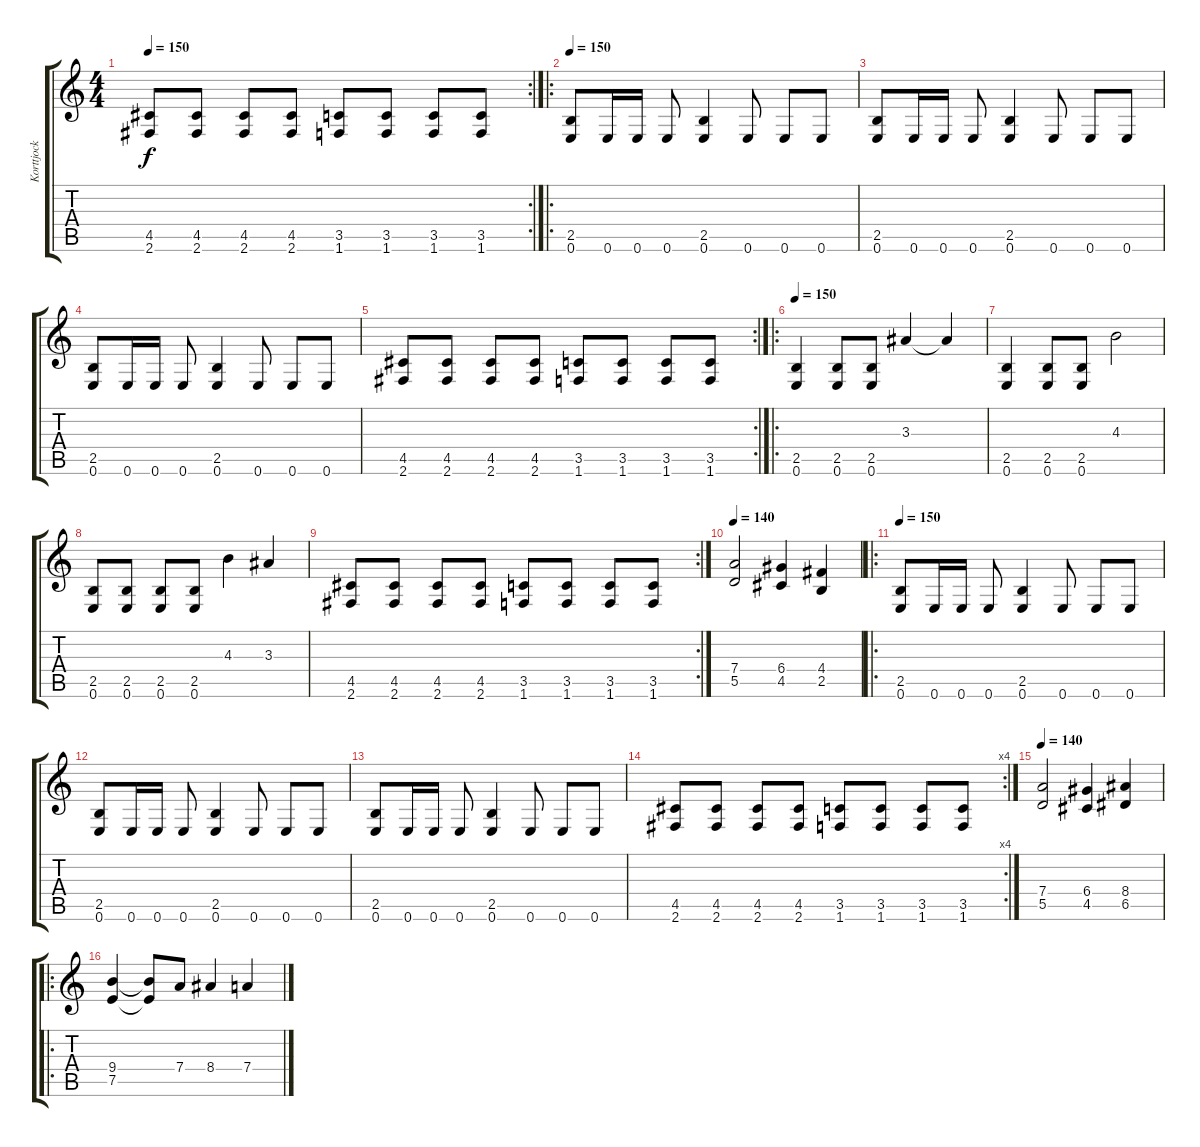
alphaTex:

\track ("Korttjock" "Korttjock") {instrument distortionguitar}
\staff {score tabs}
\tuning (E4 B3 G3 D3 A2 E2) {hide}
\rc 2
\ts (4 4)
\tempo 150
\clef g2
\ks c
(4.5 2.6).8{dy f} (4.5 2.6).8 (4.5 2.6).8 (4.5 2.6).8 (3.5 1.6).8 (3.5 1.6).8 (3.5 1.6).8 (3.5 1.6).8 |
\ro
\tempo 150
(2.5 0.6).8 0.6.16 0.6.16 0.6.8 (2.5 0.6).4 0.6.8 0.6.8 0.6.8 |
(2.5 0.6).8 0.6.16 0.6.16 0.6.8 (2.5 0.6).4 0.6.8 0.6.8 0.6.8 |
(2.5 0.6).8 0.6.16 0.6.16 0.6.8 (2.5 0.6).4 0.6.8 0.6.8 0.6.8 |
\rc 2
(4.5 2.6).8 (4.5 2.6).8 (4.5 2.6).8 (4.5 2.6).8 (3.5 1.6).8 (3.5 1.6).8 (3.5 1.6).8 (3.5 1.6).8 |
\ro
\tempo 150
(2.5 0.6).4 (2.5 0.6).8 (2.5 0.6).8 3.3.4 3.3{t}.4 |
(2.5 0.6).4 (2.5 0.6).8 (2.5 0.6).8 4.3.2 |
(2.5 0.6).8 (2.5 0.6).8 (2.5 0.6).8 (2.5 0.6).8 4.3.4 3.3.4 |
\rc 2
(4.5 2.6).8 (4.5 2.6).8 (4.5 2.6).8 (4.5 2.6).8 (3.5 1.6).8 (3.5 1.6).8 (3.5 1.6).8 (3.5 1.6).8 |
\tempo 140
(7.4 5.5).2 (6.4 4.5).4 (4.4 2.5).4 |
\ro
\tempo 150
(2.5 0.6).8 0.6.16 0.6.16 0.6.8 (2.5 0.6).4 0.6.8 0.6.8 0.6.8 |
(2.5 0.6).8 0.6.16 0.6.16 0.6.8 (2.5 0.6).4 0.6.8 0.6.8 0.6.8 |
(2.5 0.6).8 0.6.16 0.6.16 0.6.8 (2.5 0.6).4 0.6.8 0.6.8 0.6.8 |
\rc 4
(4.5 2.6).8 (4.5 2.6).8 (4.5 2.6).8 (4.5 2.6).8 (3.5 1.6).8 (3.5 1.6).8 (3.5 1.6).8 (3.5 1.6).8 |
\tempo 140
(7.4 5.5).2 (6.4 4.5).4 (8.4 6.5).4 |
\ro
(9.4 7.5).4 (9.4{t} 7.5{t}).8 7.4.8 8.4.4 7.4.4
